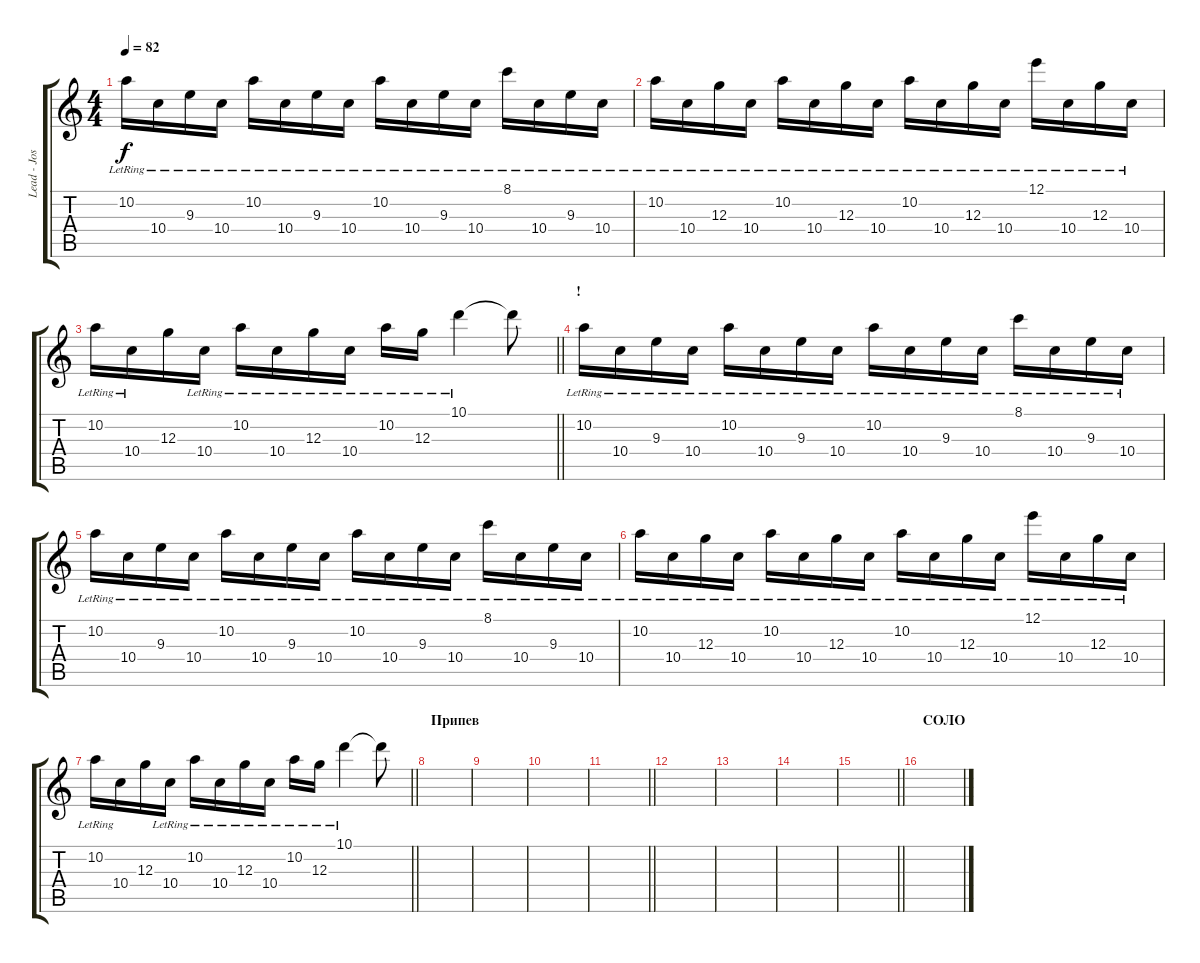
\track ("Lead - Josh Farro а" "Lead - Jos") {instrument electricguitarjazz}
\staff {score tabs}
\tuning (E4 B3 G3 D3 A2 D2) {hide}
\ts (4 4)
\tempo 82
\clef g2
\ks c
10.2{lr}.16{dy f} 10.4{lr}.16 9.3{lr}.16 10.4{lr}.16 10.2{lr}.16 10.4{lr}.16 9.3{lr}.16 10.4{lr}.16 10.2{lr}.16 10.4{lr}.16 9.3{lr}.16 10.4{lr}.16 8.1{lr}.16 10.4{lr}.16 9.3{lr}.16 10.4{lr}.16 |
10.2{lr}.16 10.4{lr}.16 12.3{lr}.16 10.4{lr}.16 10.2{lr}.16 10.4{lr}.16 12.3{lr}.16 10.4{lr}.16 10.2{lr}.16 10.4{lr}.16 12.3{lr}.16 10.4{lr}.16 12.1{lr}.16 10.4{lr}.16 12.3{lr}.16 10.4{lr}.16 |
\barLineRight lightlight
10.2{lr}.16 10.4{lr}.16 12.3.16 10.4{lr}.16 10.2{lr}.16 10.4{lr}.16 12.3{lr}.16 10.4{lr}.16 10.2{lr}.16 12.3{lr}.16 10.1{lr}.4 10.1{t}.8 |
\section ("" "!")
10.2{lr}.16 10.4{lr}.16 9.3{lr}.16 10.4{lr}.16 10.2{lr}.16 10.4{lr}.16 9.3{lr}.16 10.4{lr}.16 10.2{lr}.16 10.4{lr}.16 9.3{lr}.16 10.4{lr}.16 8.1{lr}.16 10.4{lr}.16 9.3{lr}.16 10.4{lr}.16 |
10.2{lr}.16 10.4{lr}.16 9.3{lr}.16 10.4{lr}.16 10.2{lr}.16 10.4{lr}.16 9.3{lr}.16 10.4{lr}.16 10.2{lr}.16 10.4{lr}.16 9.3{lr}.16 10.4{lr}.16 8.1{lr}.16 10.4{lr}.16 9.3{lr}.16 10.4{lr}.16 |
10.2{lr}.16 10.4{lr}.16 12.3{lr}.16 10.4{lr}.16 10.2{lr}.16 10.4{lr}.16 12.3{lr}.16 10.4{lr}.16 10.2{lr}.16 10.4{lr}.16 12.3{lr}.16 10.4{lr}.16 12.1{lr}.16 10.4{lr}.16 12.3{lr}.16 10.4{lr}.16 |
\barLineRight lightlight
10.2{lr}.16 10.4{lr}.16 12.3.16 10.4{lr}.16 10.2{lr}.16 10.4{lr}.16 12.3{lr}.16 10.4{lr}.16 10.2{lr}.16 12.3{lr}.16 10.1{lr}.4 10.1{t}.8 |
\section ("" "Припев")
|
|
|
\barLineRight lightlight
|
|
|
|
\barLineRight lightlight
|
\section ("" "СОЛО")
